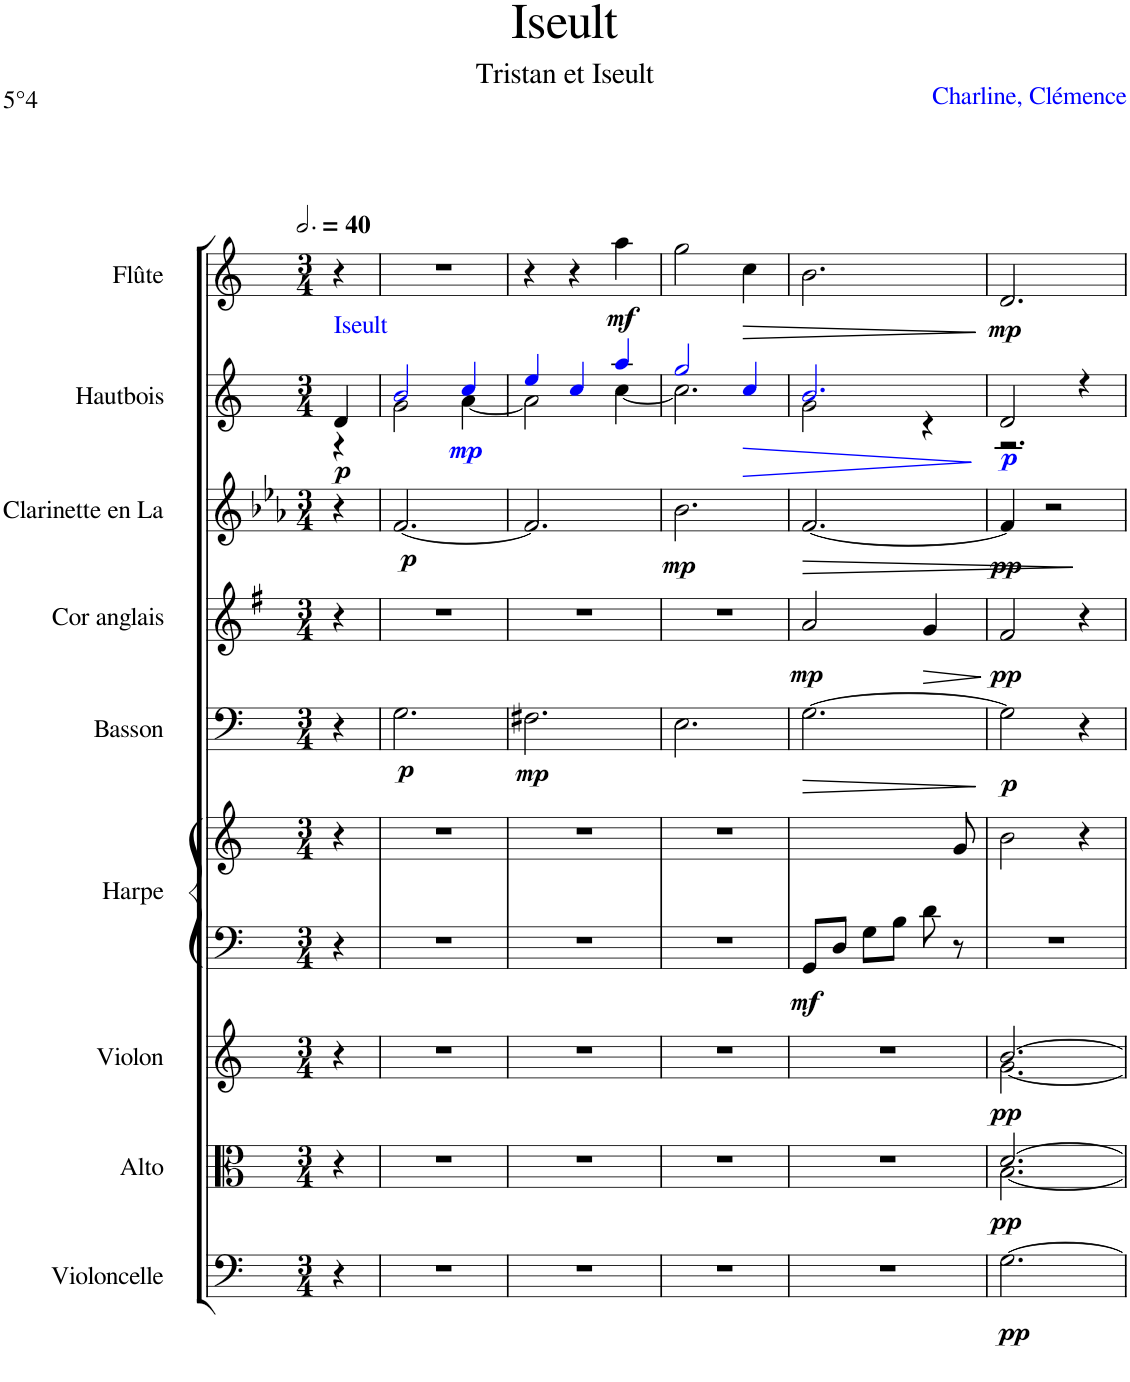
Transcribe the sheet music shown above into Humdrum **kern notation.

**kern	**dynam	**kern	**dynam	**kern	**dynam	**kern	**kern	**dynam	**kern	**dynam	**kern	**dynam	**kern	**dynam	**kern	**dynam	**kern	**dynam
*part9	*part9	*part8	*part8	*part7	*part7	*part6	*part6	*part6	*part5	*part5	*part4	*part4	*part3	*part3	*part2	*part2	*part1	*part1
*staff10	*staff10	*staff9	*staff9	*staff8	*staff8	*staff7	*staff6	*staff6/7	*staff5	*staff5	*staff4	*staff4	*staff3	*staff3	*staff2	*staff2	*staff1	*staff1
*I"Violoncelle	*	*I"Alto	*	*I"Violon	*	*I"Harpe	*	*	*I"Basson	*	*I"Cor anglais	*	*I"Clarinette en La	*	*I"Hautbois	*	*I"Flûte	*
*I'Vlc.	*	*I'Alt.	*	*I'Vln.	*	*I'Hrp.	*	*	*I'Bsn.	*	*I'C. A.	*	*I'Clar. La	*	*I'Htbs.	*	*I'Fl.	*
*clefF4	*	*clefC3	*	*clefG2	*	*clefF4	*clefG2	*	*clefF4	*	*clefG2	*	*clefG2	*	*clefG2	*	*clefG2	*
*	*	*	*	*	*	*	*	*	*	*	*Trd4c7	*	*Trd2c3	*	*	*	*	*
*k[]	*	*k[]	*	*k[]	*	*k[]	*k[]	*	*k[]	*	*k[f#]	*	*k[b-e-a-]	*	*k[]	*	*k[]	*
*M3/4	*	*M3/4	*	*M3/4	*	*M3/4	*M3/4	*	*M3/4	*	*M3/4	*	*M3/4	*	*M3/4	*	*M3/4	*
*MM120	*	*MM120	*	*MM120	*	*MM120	*MM120	*	*MM120	*	*MM120	*	*MM120	*	*MM120	*	*MM120	*
=1	=1	=1	=1	=1	=1	=1	=1	=1	=1	=1	=1	=1	=1	=1	=1	=1	=1	=1
*	*	*	*	*	*	*	*	*	*	*	*	*	*	*	*^	*	*	*
!	!	!	!	!	!	!	!	!	!	!	!	!	!	!	!LO:TX:a:color=#0000FF:t=Iseult	!	!	!	!
!	!	!	!	!	!	!	!	!	!	!	!	!	!	!	!	!	!LO:DY:b	!	!
4r	.	4r	.	4r	.	4r	4r	.	4r	.	4r	.	4r	.	4d/	4r	p	4r	.
=2	=2	=2	=2	=2	=2	=2	=2	=2	=2	=2	=2	=2	=2	=2	=2	=2	=2	=2	=2
!	!	!	!	!	!	!	!	!	!	!LO:DY:b	!	!	!	!LO:DY:b	!	!	!	!	!
2.r	.	2.r	.	2.r	.	2.r	2.r	.	2.G\	p	2.r	.	[2.f/	p	2bi/	2g\	.	2.r	.
!	!	!	!	!	!	!	!	!	!	!	!	!	!	!	!	!	!LO:DY:b	!	!
.	.	.	.	.	.	.	.	.	.	.	.	.	.	.	4cci/	[4a\	mp	.	.
=3	=3	=3	=3	=3	=3	=3	=3	=3	=3	=3	=3	=3	=3	=3	=3	=3	=3	=3	=3
!	!	!	!	!	!	!	!	!	!	!LO:DY:b	!	!	!	!	!	!	!	!	!
2.r	.	2.r	.	2.r	.	2.r	2.r	.	2.F#X\	mp	2.r	.	2.f/]	.	4eei/	2a\]	.	4r	.
.	.	.	.	.	.	.	.	.	.	.	.	.	.	.	4cci/	.	.	4r	.
!	!	!	!	!	!	!	!	!	!	!	!	!	!	!	!	!	!	!	!LO:DY:b
.	.	.	.	.	.	.	.	.	.	.	.	.	.	.	4aai/	[4cc\	.	4aa\	mf
=4	=4	=4	=4	=4	=4	=4	=4	=4	=4	=4	=4	=4	=4	=4	=4	=4	=4	=4	=4
!	!	!	!	!	!	!	!	!	!	!	!	!	!	!LO:DY:b	!	!	!	!	!
2.r	.	2.r	.	2.r	.	2.r	2.r	.	2.E\	.	2.r	.	2.b-\	mp	2ggi/	2.cc\]	.	2gg\	.
!	!	!	!	!	!	!	!	!	!	!	!	!	!	!	!	!	!LO:HP:b	!	!LO:HP:b
.	.	.	.	.	.	.	.	.	.	.	.	.	.	.	4cci/	.	>	4cc\	>
=5	=5	=5	=5	=5	=5	=5	=5	=5	=5	=5	=5	=5	=5	=5	=5	=5	=5	=5	=5
!	!	!	!	!	!	!	!	!LO:DY:b=2	!	!LO:HP:b	!	!LO:DY:b	!	!LO:HP:b	!	!	!	!	!
2.r	.	2.r	.	2.r	.	8GG/L	8ryy	mf	[2.G\	>	2a/	mp	[2.f/	>	2.bi/	2g\	.	2.b\	.
.	.	.	.	.	.	8D/J	8ryy	.	.	.	.	.	.	.	.	.	.	.	.
.	.	.	.	.	.	8G\L	8ryy	.	.	.	.	.	.	.	.	.	.	.	.
.	.	.	.	.	.	8B\J	8ryy	.	.	.	.	.	.	.	.	.	.	.	.
!	!	!	!	!	!	!	!	!	!	!	!	!LO:HP:b	!	!	!	!	!	!	!
.	.	.	.	.	.	8d\	8ryy	.	.	.	4g/	>	.	.	.	4r	]	.	.
.	.	.	.	.	.	8r	8g/	.	.	.	.	.	.	.	.	.	.	.	.
*	*	*	*	*	*	*	*	*	*	*	*	*	*	*	*v	*v	*	*	*
.	.	.	.	.	.	.	.	.	.	]	.	]	.	.	.	.	.	]
=6	=6	=6	=6	=6	=6	=6	=6	=6	=6	=6	=6	=6	=6	=6	=6	=6	=6	=6
*	*	*^	*	*^	*	*	*	*	*	*	*	*	*	*	*^	*	*	*
!	!LO:DY:b	!	!	!LO:DY:b	!	!	!LO:DY:b	!	!	!	!	!LO:DY:b	!	!LO:DY:b	!	!LO:DY:b	!	!	!LO:DY:b	!	!LO:DY:b
[2.G\	pp	[2.d/	[2.B\	pp	[2.b/	[2.g\	pp	2.r	2b\	.	2G\]	p	2f#/	pp	4f/]	pp	2d/	2.r	p	2.d/	mp
.	.	.	.	.	.	.	.	.	.	.	.	.	.	.	2r	]	.	.	.	.	.
.	.	.	.	.	.	.	.	.	4r	.	4r	.	4r	.	.	.	4r	.	.	.	.
*	*	*v	*v	*	*	*	*	*	*	*	*	*	*	*	*	*	*v	*v	*	*	*
*	*	*	*	*v	*v	*	*	*	*	*	*	*	*	*	*	*	*	*	*
=	=	=	=	=	=	=	=	=	=	=	=	=	=	=	=	=	=	=
*-	*-	*-	*-	*-	*-	*-	*-	*-	*-	*-	*-	*-	*-	*-	*-	*-	*-	*-
